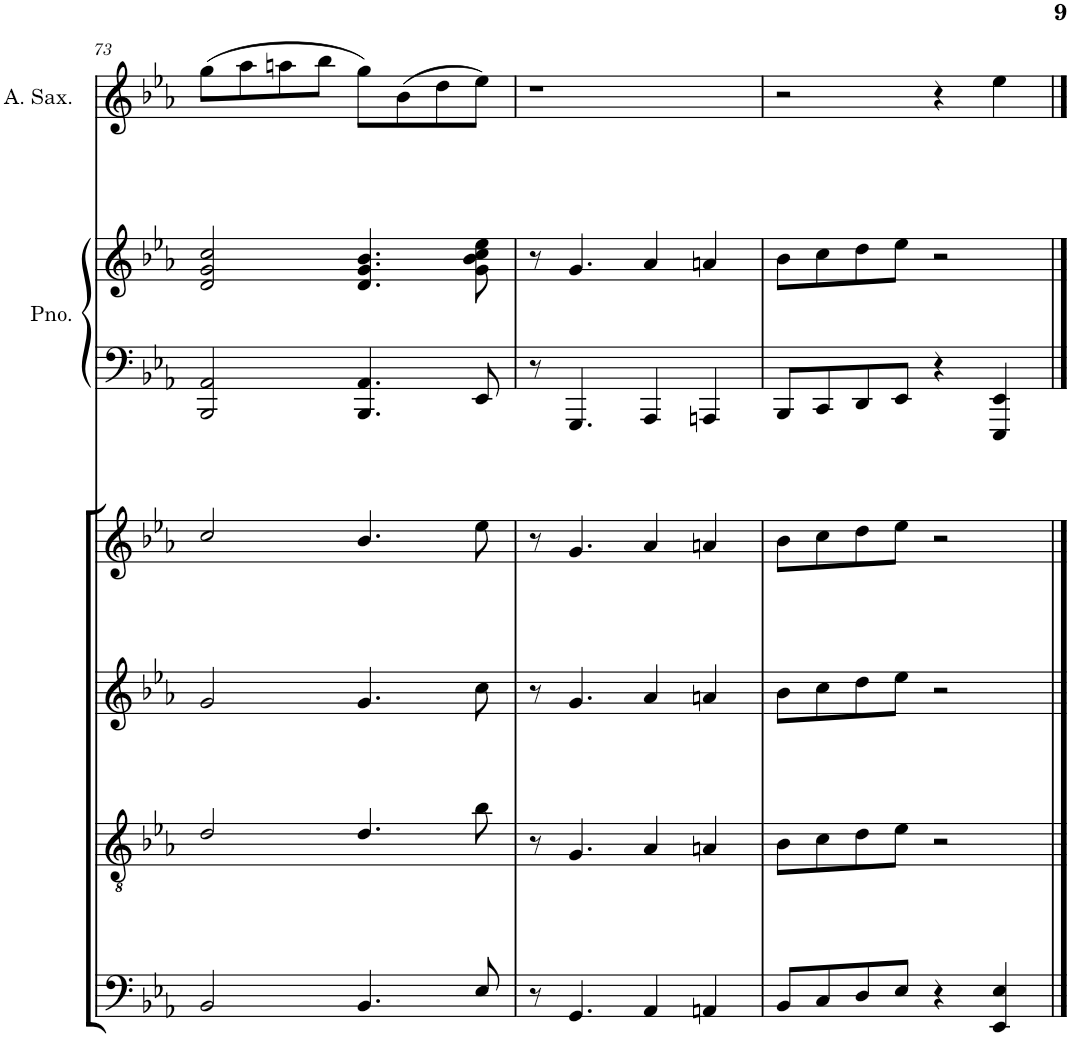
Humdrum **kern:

**kern	**kern	**kern	**kern	**kern	**kern	**kern
*part6	*part5	*part4	*part3	*part2	*part2	*part1
*staff7	*staff6	*staff5	*staff4	*staff3	*staff2	*staff1
*I"Violoncello	*I"Viola	*I"Violin II	*I"Violin I	*I"Piano	*	*I"Alto Saxophone
*I'Vc	*I'Vla	*I'Vln	*I'Vln	*I'Pno.	*	*I'A. Sax.
!!LO:PB:g=z
*clefF4	*clefGv2	*clefG2	*clefG2	*clefF4	*clefG2	*clefG2
*	*	*	*	*	*	*ITrd5c9
*k[b-e-a-]	*k[b-e-a-]	*k[b-e-a-]	*k[b-e-a-]	*k[b-e-a-]	*k[b-e-a-]	*k[b-e-a-]
*M4/4	*M4/4	*M4/4	*M4/4	*M4/4	*M4/4	*M4/4
*met(c)	*met(c)	*met(c)	*met(c)	*met(c)	*met(c)	*met(c)
=73	=73	=73	=73	=73	=73	=73
2BB-/	2d/	2g/	2cc/	2BBB-/ 2AA-/	2d/ 2g/ 2cc/	(8gg\L
.	.	.	.	.	.	8aa-\
.	.	.	.	.	.	8aan\
.	.	.	.	.	.	8bb-\J
4.BB-/	4.d/	4.g/	4.b-/	4.BBB-/ 4.AA-/	4.d/ 4.g/ 4.b-/	8gg\L)
.	.	.	.	.	.	(8b-\
.	.	.	.	.	.	8dd\
8E-/	8b-\	8cc\	8ee-\	8EE-/	8g\ 8b-\ 8cc\ 8ee-\	8ee-\J)
=74	=74	=74	=74	=74	=74	=74
8r	8r	8r	8r	8r	8r	1r
4.GG/	4.G/	4.g/	4.g/	4.GGG/	4.g/	.
4AA-/	4A-/	4a-/	4a-/	4AAA-/	4a-/	.
4AAn/	4An/	4an/	4an/	4AAAn/	4an/	.
=75	=75	=75	=75	=75	=75	=75
8BB-/L	8B-\L	8b-\L	8b-\L	8BBB-/L	8b-\L	2r
8C/	8c\	8cc\	8cc\	8CC/	8cc\	.
8D/	8d\	8dd\	8dd\	8DD/	8dd\	.
8E-/J	8e-\J	8ee-\J	8ee-\J	8EE-/J	8ee-\J	.
4r	2r	2r	2r	4r	2r	4r
4EE-/ 4E-/	.	.	.	4EEE-/ 4EE-/	.	4ee-\
==	==	==	==	==	==	==
*-	*-	*-	*-	*-	*-	*-
